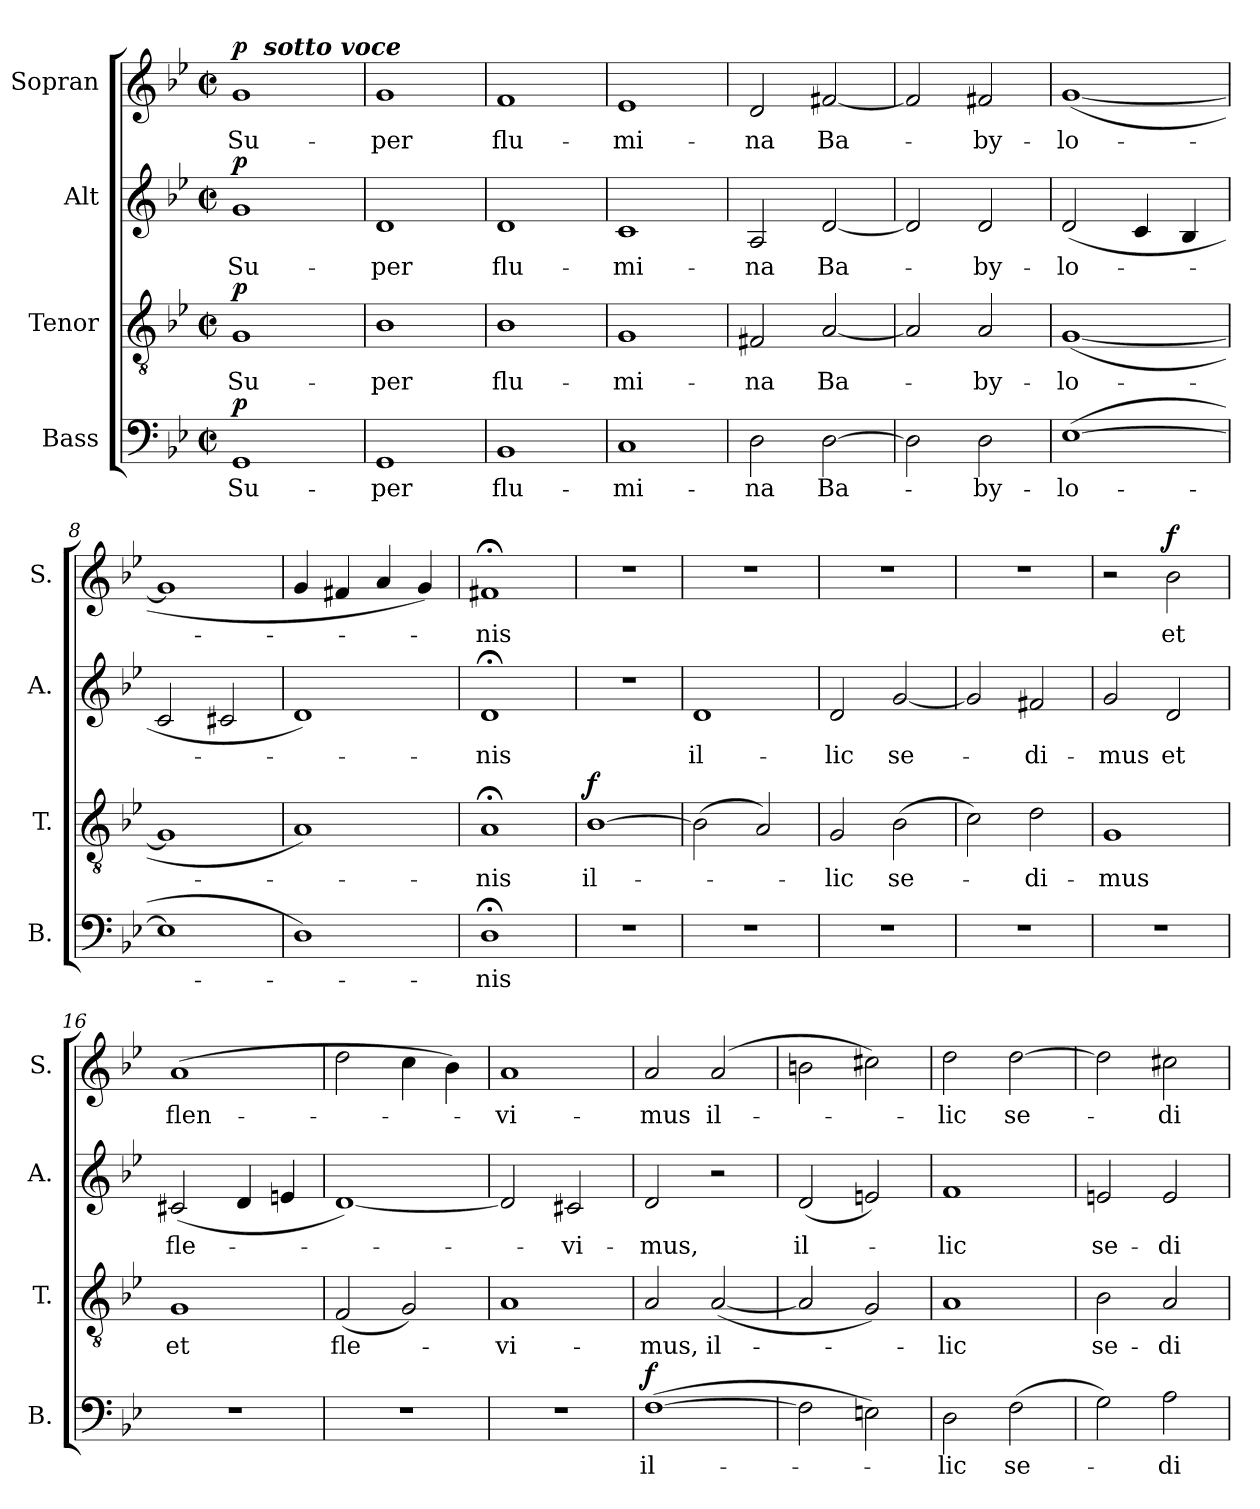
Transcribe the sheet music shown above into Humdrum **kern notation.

**kern	**text	**dynam	**kern	**text	**dynam	**kern	**text	**dynam	**kern	**text	**dynam
*part4	*part4	*part4	*part3	*part3	*part3	*part2	*part2	*part2	*part1	*part1	*part1
*staff4	*staff4	*staff4	*staff3	*staff3	*staff3	*staff2	*staff2	*staff2	*staff1	*staff1	*staff1
*I"Bass	*	*	*I"Tenor	*	*	*I"Alt	*	*	*I"Sopran	*	*
*I'B.	*	*	*I'T.	*	*	*I'A.	*	*	*I'S.	*	*
*clefF4	*	*	*clefGv2	*	*	*clefG2	*	*	*clefG2	*	*
*k[b-e-]	*	*	*k[b-e-]	*	*	*k[b-e-]	*	*	*k[b-e-]	*	*
*B-:	*	*	*B-:	*	*	*B-:	*	*	*B-:	*	*
*M2/2	*	*	*M2/2	*	*	*M2/2	*	*	*M2/2	*	*
*met(c|)	*	*	*met(c|)	*	*	*met(c|)	*	*	*met(c|)	*	*
=1	=1	=1	=1	=1	=1	=1	=1	=1	=1	=1	=1
!	!	!	!	!	!	!	!	!	!LO:TX:a:Bi:t=Larghetto	!	!
!	!LO:LY:b	!LO:DY:a	!	!LO:LY:b	!LO:DY:a	!	!LO:LY:b	!LO:DY:a	!	!LO:LY:b	!LO:DY:a
*	*	*	*	*	*	*	*	*	*^	*	*
1GG	Su-	p	1G	Su-	p	1g	Su-	p	1g	8ryy	Su-	p
!	!	!	!	!	!	!	!	!	!	!LO:TX:a:Bi:t=sotto voce	!	!
.	.	.	.	.	.	.	.	.	.	2..ryy	.	.
=2	=2	=2	=2	=2	=2	=2	=2	=2	=2	=2	=2	=2
!	!LO:LY:b	!	!	!LO:LY:b	!	!	!LO:LY:b	!	!	!	!LO:LY:b	!
*	*	*	*	*	*	*	*	*	*v	*v	*	*
1GG	-per	.	1B-	-per	.	1d	-per	.	1g	-per	.
=3	=3	=3	=3	=3	=3	=3	=3	=3	=3	=3	=3
!	!LO:LY:b	!	!	!LO:LY:b	!	!	!LO:LY:b	!	!	!LO:LY:b	!
1BB-	flu-	.	1B-	flu-	.	1d	flu-	.	1f	flu-	.
=4	=4	=4	=4	=4	=4	=4	=4	=4	=4	=4	=4
!	!LO:LY:b	!	!	!LO:LY:b	!	!	!LO:LY:b	!	!	!LO:LY:b	!
1C	-mi-	.	1G	-mi-	.	1c	-mi-	.	1e-	-mi-	.
=5	=5	=5	=5	=5	=5	=5	=5	=5	=5	=5	=5
!	!LO:LY:b	!	!	!LO:LY:b	!	!	!LO:LY:b	!	!	!LO:LY:b	!
2D\	-na	.	2F#X/	-na	.	2A/	-na	.	2d/	-na	.
!	!LO:LY:b	!	!	!LO:LY:b	!	!	!LO:LY:b	!	!	!LO:LY:b	!
[2D\	Ba-	.	[2A/	Ba-	.	[2d/	Ba-	.	[2f#X/	Ba-	.
!!LO:LB:g=z
=6	=6	=6	=6	=6	=6	=6	=6	=6	=6	=6	=6
2D\]	.	.	2A/]	.	.	2d/]	.	.	2f#/]	.	.
!	!LO:LY:b	!	!	!LO:LY:b	!	!	!LO:LY:b	!	!	!LO:LY:b	!
2D\	-by-	.	2A/	-by-	.	2d/	-by-	.	2f#X/	-by-	.
=7	=7	=7	=7	=7	=7	=7	=7	=7	=7	=7	=7
!	!LO:LY:b	!	!	!LO:LY:b	!	!	!LO:LY:b	!	!	!LO:LY:b	!
(>[1E-	-lo-	.	(>[1G	-lo-	.	(>2d/	-lo-	.	(>[1g	-lo-	.
.	.	.	.	.	.	4c/	.	.	.	.	.
.	.	.	.	.	.	4B-/	.	.	.	.	.
=8	=8	=8	=8	=8	=8	=8	=8	=8	=8	=8	=8
1E-]	.	.	1G]	.	.	2c/	.	.	1g]	.	.
.	.	.	.	.	.	2c#X/	.	.	.	.	.
=9	=9	=9	=9	=9	=9	=9	=9	=9	=9	=9	=9
1D)	.	.	1A)	.	.	1d)	.	.	4g/	.	.
.	.	.	.	.	.	.	.	.	4f#X/	.	.
.	.	.	.	.	.	.	.	.	4a/	.	.
.	.	.	.	.	.	.	.	.	4g/)	.	.
=10	=10	=10	=10	=10	=10	=10	=10	=10	=10	=10	=10
!	!LO:LY:b	!	!	!LO:LY:b	!	!	!LO:LY:b	!	!	!LO:LY:b	!
1D;<	-nis	.	1A;<	-nis	.	1d;<	-nis	.	1f#X;<	-nis	.
=11	=11	=11	=11	=11	=11	=11	=11	=11	=11	=11	=11
!	!	!	!	!LO:LY:b	!LO:DY:a	!	!	!	!	!	!
1r	.	.	[1B-	il-	f	1r	.	.	1r	.	.
!!LO:LB:g=z
=12	=12	=12	=12	=12	=12	=12	=12	=12	=12	=12	=12
!	!	!	!	!	!	!	!LO:LY:b	!	!	!	!
1r	.	.	(>2B-\]	.	.	1d	il-	.	1r	.	.
.	.	.	2A/)	.	.	.	.	.	.	.	.
=13	=13	=13	=13	=13	=13	=13	=13	=13	=13	=13	=13
!	!	!	!	!LO:LY:b	!	!	!LO:LY:b	!	!	!	!
1r	.	.	2G/	-lic	.	2d/	-lic	.	1r	.	.
!	!	!	!	!LO:LY:b	!	!	!LO:LY:b	!	!	!	!
.	.	.	(>2B-\	se-	.	[2g/	se-	.	.	.	.
=14	=14	=14	=14	=14	=14	=14	=14	=14	=14	=14	=14
1r	.	.	2c\)	.	.	2g/]	.	.	1r	.	.
!	!	!	!	!LO:LY:b	!	!	!LO:LY:b	!	!	!	!
.	.	.	2d\	-di-	.	2f#X/	-di-	.	.	.	.
=15	=15	=15	=15	=15	=15	=15	=15	=15	=15	=15	=15
!	!	!	!	!LO:LY:b	!	!	!LO:LY:b	!	!	!	!
1r	.	.	1G	-mus	.	2g/	-mus	.	2r	.	.
!	!	!	!	!	!	!	!LO:LY:b	!	!	!LO:LY:b	!LO:DY:a
.	.	.	.	.	.	2d/	et	.	2b-\	et	f
=16	=16	=16	=16	=16	=16	=16	=16	=16	=16	=16	=16
!	!	!	!	!LO:LY:b	!	!	!LO:LY:b	!	!	!LO:LY:b	!
1r	.	.	1G	et	.	(>2c#X/	fle-	.	(>1a	flen-	.
.	.	.	.	.	.	4d/	.	.	.	.	.
.	.	.	.	.	.	4en/	.	.	.	.	.
=17	=17	=17	=17	=17	=17	=17	=17	=17	=17	=17	=17
!	!	!	!	!LO:LY:b	!	!	!	!	!	!	!
1r	.	.	(<2F/	fle-	.	[1d)	.	.	2dd\	.	.
.	.	.	2G/)	.	.	.	.	.	4cc\	.	.
.	.	.	.	.	.	.	.	.	4b-\)	.	.
!!LO:PB:g=z
=18	=18	=18	=18	=18	=18	=18	=18	=18	=18	=18	=18
!	!	!	!	!LO:LY:b	!	!	!	!	!	!LO:LY:b	!
1r	.	.	1A	-vi-	.	2d/]	.	.	1a	-vi-	.
!	!	!	!	!	!	!	!LO:LY:b	!	!	!	!
.	.	.	.	.	.	2c#X/	-vi-	.	.	.	.
=19	=19	=19	=19	=19	=19	=19	=19	=19	=19	=19	=19
!	!LO:LY:b	!LO:DY:a	!	!LO:LY:b	!	!	!LO:LY:b	!	!	!LO:LY:b	!
(>[1F	il-	f	2A/	-mus,	.	2d/	-mus,	.	2a/	-mus	.
!	!	!	!	!LO:LY:b	!	!	!	!	!	!LO:LY:b	!
.	.	.	(<[2A/	il-	.	2r	.	.	(2a/	il-	.
=20	=20	=20	=20	=20	=20	=20	=20	=20	=20	=20	=20
!	!	!	!	!	!	!	!LO:LY:b	!	!	!	!
2F\]	.	.	2A/]	.	.	(<2d/	il-	.	2bn\	.	.
2En\)	.	.	2G/)	.	.	2en/)	.	.	2cc#X\)	.	.
=21	=21	=21	=21	=21	=21	=21	=21	=21	=21	=21	=21
!	!LO:LY:b	!	!	!LO:LY:b	!	!	!LO:LY:b	!	!	!LO:LY:b	!
2D\	-lic	.	1A	-lic	.	1f	-lic	.	2dd\	-lic	.
!	!LO:LY:b	!	!	!	!	!	!	!	!	!LO:LY:b	!
(>2F\	se-	.	.	.	.	.	.	.	[2dd\	se-	.
=22	=22	=22	=22	=22	=22	=22	=22	=22	=22	=22	=22
!	!	!	!	!LO:LY:b	!	!	!LO:LY:b	!	!	!	!
2G\)	.	.	2B-\	se-	.	2en/	se-	.	2dd\]	.	.
!	!LO:LY:b	!	!	!LO:LY:b	!	!	!LO:LY:b	!	!	!LO:LY:b	!
2A\	-di-	.	2A/	-di-	.	2e/	-di-	.	2cc#X\	-di-	.
=	=	=	=	=	=	=	=	=	=	=	=
*-	*-	*-	*-	*-	*-	*-	*-	*-	*-	*-	*-
